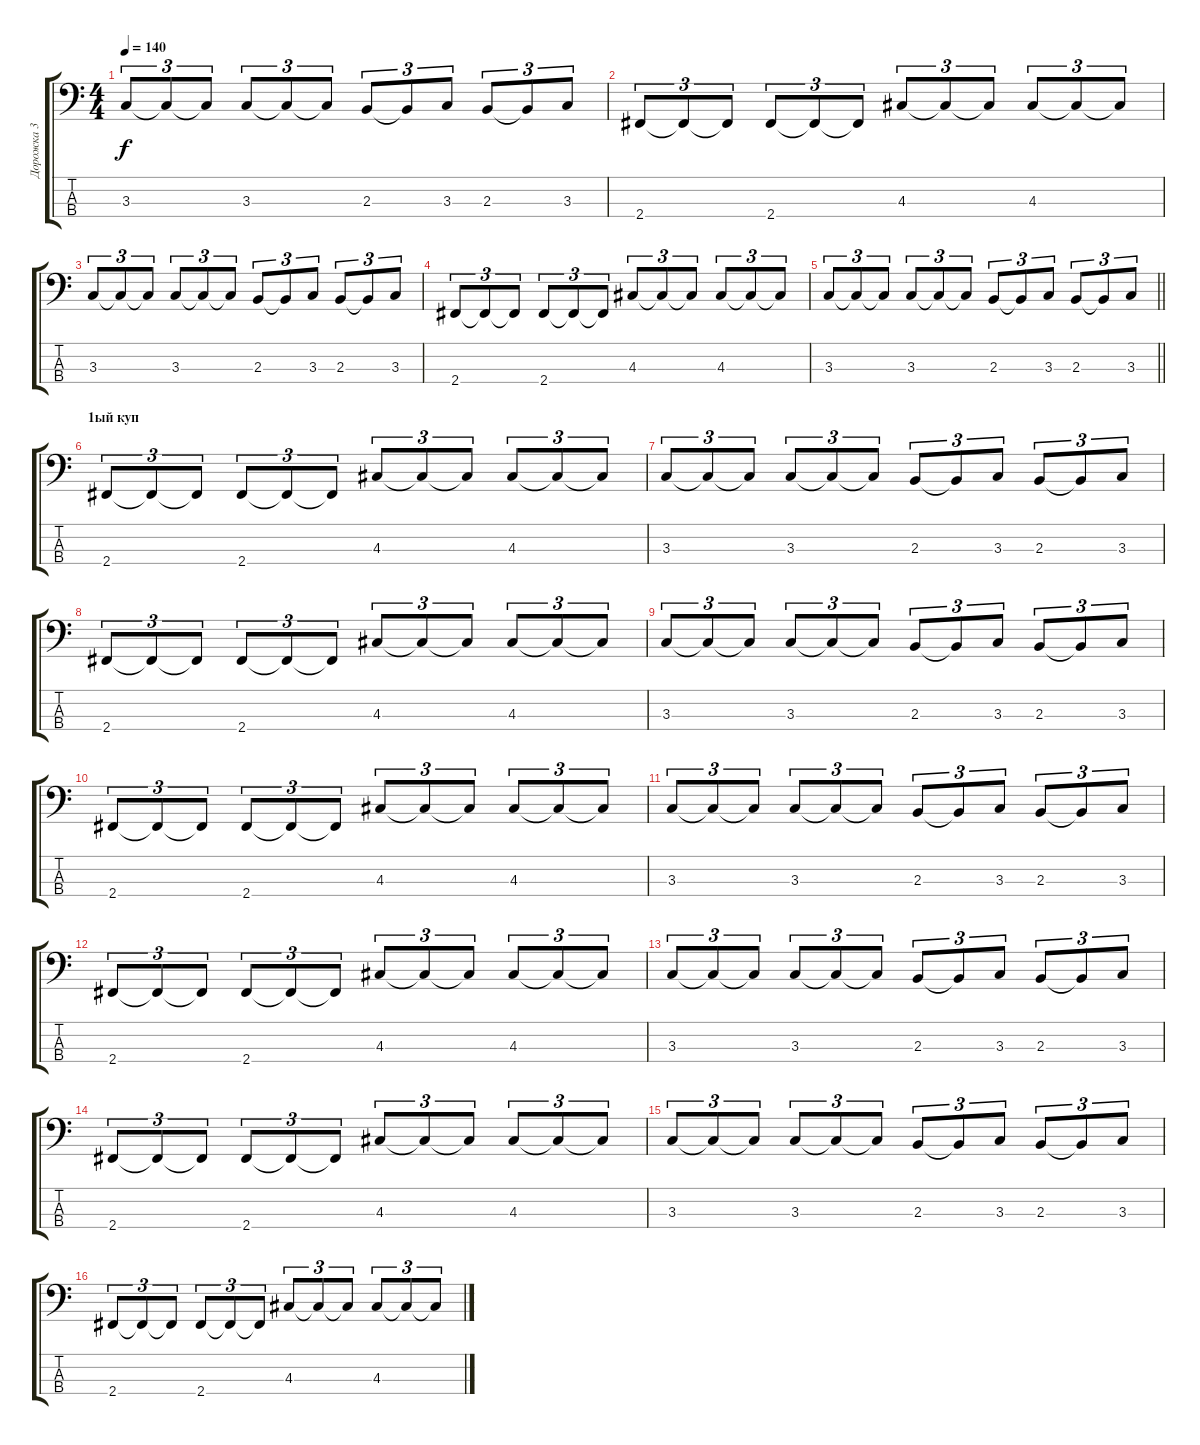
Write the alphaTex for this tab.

\track ("Дорожка 3" "Дорожка 3") {instrument electricbassfinger}
\staff {score tabs}
\tuning (G2 D2 A1 E1) {hide}
\ts (4 4)
\tempo 140
\clef f4
\ks c
3.3.8{tu (3 2) dy f} 3.3{t}.8{tu (3 2)} 3.3{t}.8{tu (3 2)} 3.3.8{tu (3 2)} 3.3{t}.8{tu (3 2)} 3.3{t}.8{tu (3 2)} 2.3.8{tu (3 2)} 2.3{t}.8{tu (3 2)} 3.3.8{tu (3 2)} 2.3.8{tu (3 2)} 2.3{t}.8{tu (3 2)} 3.3.8{tu (3 2)} |
2.4.8{tu (3 2)} 2.4{t}.8{tu (3 2)} 2.4{t}.8{tu (3 2)} 2.4.8{tu (3 2)} 2.4{t}.8{tu (3 2)} 2.4{t}.8{tu (3 2)} 4.3.8{tu (3 2)} 4.3{t}.8{tu (3 2)} 4.3{t}.8{tu (3 2)} 4.3.8{tu (3 2)} 4.3{t}.8{tu (3 2)} 4.3{t}.8{tu (3 2)} |
3.3.8{tu (3 2)} 3.3{t}.8{tu (3 2)} 3.3{t}.8{tu (3 2)} 3.3.8{tu (3 2)} 3.3{t}.8{tu (3 2)} 3.3{t}.8{tu (3 2)} 2.3.8{tu (3 2)} 2.3{t}.8{tu (3 2)} 3.3.8{tu (3 2)} 2.3.8{tu (3 2)} 2.3{t}.8{tu (3 2)} 3.3.8{tu (3 2)} |
2.4.8{tu (3 2)} 2.4{t}.8{tu (3 2)} 2.4{t}.8{tu (3 2)} 2.4.8{tu (3 2)} 2.4{t}.8{tu (3 2)} 2.4{t}.8{tu (3 2)} 4.3.8{tu (3 2)} 4.3{t}.8{tu (3 2)} 4.3{t}.8{tu (3 2)} 4.3.8{tu (3 2)} 4.3{t}.8{tu (3 2)} 4.3{t}.8{tu (3 2)} |
\barLineRight lightlight
3.3.8{tu (3 2)} 3.3{t}.8{tu (3 2)} 3.3{t}.8{tu (3 2)} 3.3.8{tu (3 2)} 3.3{t}.8{tu (3 2)} 3.3{t}.8{tu (3 2)} 2.3.8{tu (3 2)} 2.3{t}.8{tu (3 2)} 3.3.8{tu (3 2)} 2.3.8{tu (3 2)} 2.3{t}.8{tu (3 2)} 3.3.8{tu (3 2)} |
\section ("" "1ый куп")
2.4.8{tu (3 2)} 2.4{t}.8{tu (3 2)} 2.4{t}.8{tu (3 2)} 2.4.8{tu (3 2)} 2.4{t}.8{tu (3 2)} 2.4{t}.8{tu (3 2)} 4.3.8{tu (3 2)} 4.3{t}.8{tu (3 2)} 4.3{t}.8{tu (3 2)} 4.3.8{tu (3 2)} 4.3{t}.8{tu (3 2)} 4.3{t}.8{tu (3 2)} |
3.3.8{tu (3 2)} 3.3{t}.8{tu (3 2)} 3.3{t}.8{tu (3 2)} 3.3.8{tu (3 2)} 3.3{t}.8{tu (3 2)} 3.3{t}.8{tu (3 2)} 2.3.8{tu (3 2)} 2.3{t}.8{tu (3 2)} 3.3.8{tu (3 2)} 2.3.8{tu (3 2)} 2.3{t}.8{tu (3 2)} 3.3.8{tu (3 2)} |
2.4.8{tu (3 2)} 2.4{t}.8{tu (3 2)} 2.4{t}.8{tu (3 2)} 2.4.8{tu (3 2)} 2.4{t}.8{tu (3 2)} 2.4{t}.8{tu (3 2)} 4.3.8{tu (3 2)} 4.3{t}.8{tu (3 2)} 4.3{t}.8{tu (3 2)} 4.3.8{tu (3 2)} 4.3{t}.8{tu (3 2)} 4.3{t}.8{tu (3 2)} |
3.3.8{tu (3 2)} 3.3{t}.8{tu (3 2)} 3.3{t}.8{tu (3 2)} 3.3.8{tu (3 2)} 3.3{t}.8{tu (3 2)} 3.3{t}.8{tu (3 2)} 2.3.8{tu (3 2)} 2.3{t}.8{tu (3 2)} 3.3.8{tu (3 2)} 2.3.8{tu (3 2)} 2.3{t}.8{tu (3 2)} 3.3.8{tu (3 2)} |
2.4.8{tu (3 2)} 2.4{t}.8{tu (3 2)} 2.4{t}.8{tu (3 2)} 2.4.8{tu (3 2)} 2.4{t}.8{tu (3 2)} 2.4{t}.8{tu (3 2)} 4.3.8{tu (3 2)} 4.3{t}.8{tu (3 2)} 4.3{t}.8{tu (3 2)} 4.3.8{tu (3 2)} 4.3{t}.8{tu (3 2)} 4.3{t}.8{tu (3 2)} |
3.3.8{tu (3 2)} 3.3{t}.8{tu (3 2)} 3.3{t}.8{tu (3 2)} 3.3.8{tu (3 2)} 3.3{t}.8{tu (3 2)} 3.3{t}.8{tu (3 2)} 2.3.8{tu (3 2)} 2.3{t}.8{tu (3 2)} 3.3.8{tu (3 2)} 2.3.8{tu (3 2)} 2.3{t}.8{tu (3 2)} 3.3.8{tu (3 2)} |
2.4.8{tu (3 2)} 2.4{t}.8{tu (3 2)} 2.4{t}.8{tu (3 2)} 2.4.8{tu (3 2)} 2.4{t}.8{tu (3 2)} 2.4{t}.8{tu (3 2)} 4.3.8{tu (3 2)} 4.3{t}.8{tu (3 2)} 4.3{t}.8{tu (3 2)} 4.3.8{tu (3 2)} 4.3{t}.8{tu (3 2)} 4.3{t}.8{tu (3 2)} |
3.3.8{tu (3 2)} 3.3{t}.8{tu (3 2)} 3.3{t}.8{tu (3 2)} 3.3.8{tu (3 2)} 3.3{t}.8{tu (3 2)} 3.3{t}.8{tu (3 2)} 2.3.8{tu (3 2)} 2.3{t}.8{tu (3 2)} 3.3.8{tu (3 2)} 2.3.8{tu (3 2)} 2.3{t}.8{tu (3 2)} 3.3.8{tu (3 2)} |
2.4.8{tu (3 2)} 2.4{t}.8{tu (3 2)} 2.4{t}.8{tu (3 2)} 2.4.8{tu (3 2)} 2.4{t}.8{tu (3 2)} 2.4{t}.8{tu (3 2)} 4.3.8{tu (3 2)} 4.3{t}.8{tu (3 2)} 4.3{t}.8{tu (3 2)} 4.3.8{tu (3 2)} 4.3{t}.8{tu (3 2)} 4.3{t}.8{tu (3 2)} |
3.3.8{tu (3 2)} 3.3{t}.8{tu (3 2)} 3.3{t}.8{tu (3 2)} 3.3.8{tu (3 2)} 3.3{t}.8{tu (3 2)} 3.3{t}.8{tu (3 2)} 2.3.8{tu (3 2)} 2.3{t}.8{tu (3 2)} 3.3.8{tu (3 2)} 2.3.8{tu (3 2)} 2.3{t}.8{tu (3 2)} 3.3.8{tu (3 2)} |
2.4.8{tu (3 2)} 2.4{t}.8{tu (3 2)} 2.4{t}.8{tu (3 2)} 2.4.8{tu (3 2)} 2.4{t}.8{tu (3 2)} 2.4{t}.8{tu (3 2)} 4.3.8{tu (3 2)} 4.3{t}.8{tu (3 2)} 4.3{t}.8{tu (3 2)} 4.3.8{tu (3 2)} 4.3{t}.8{tu (3 2)} 4.3{t}.8{tu (3 2)}
